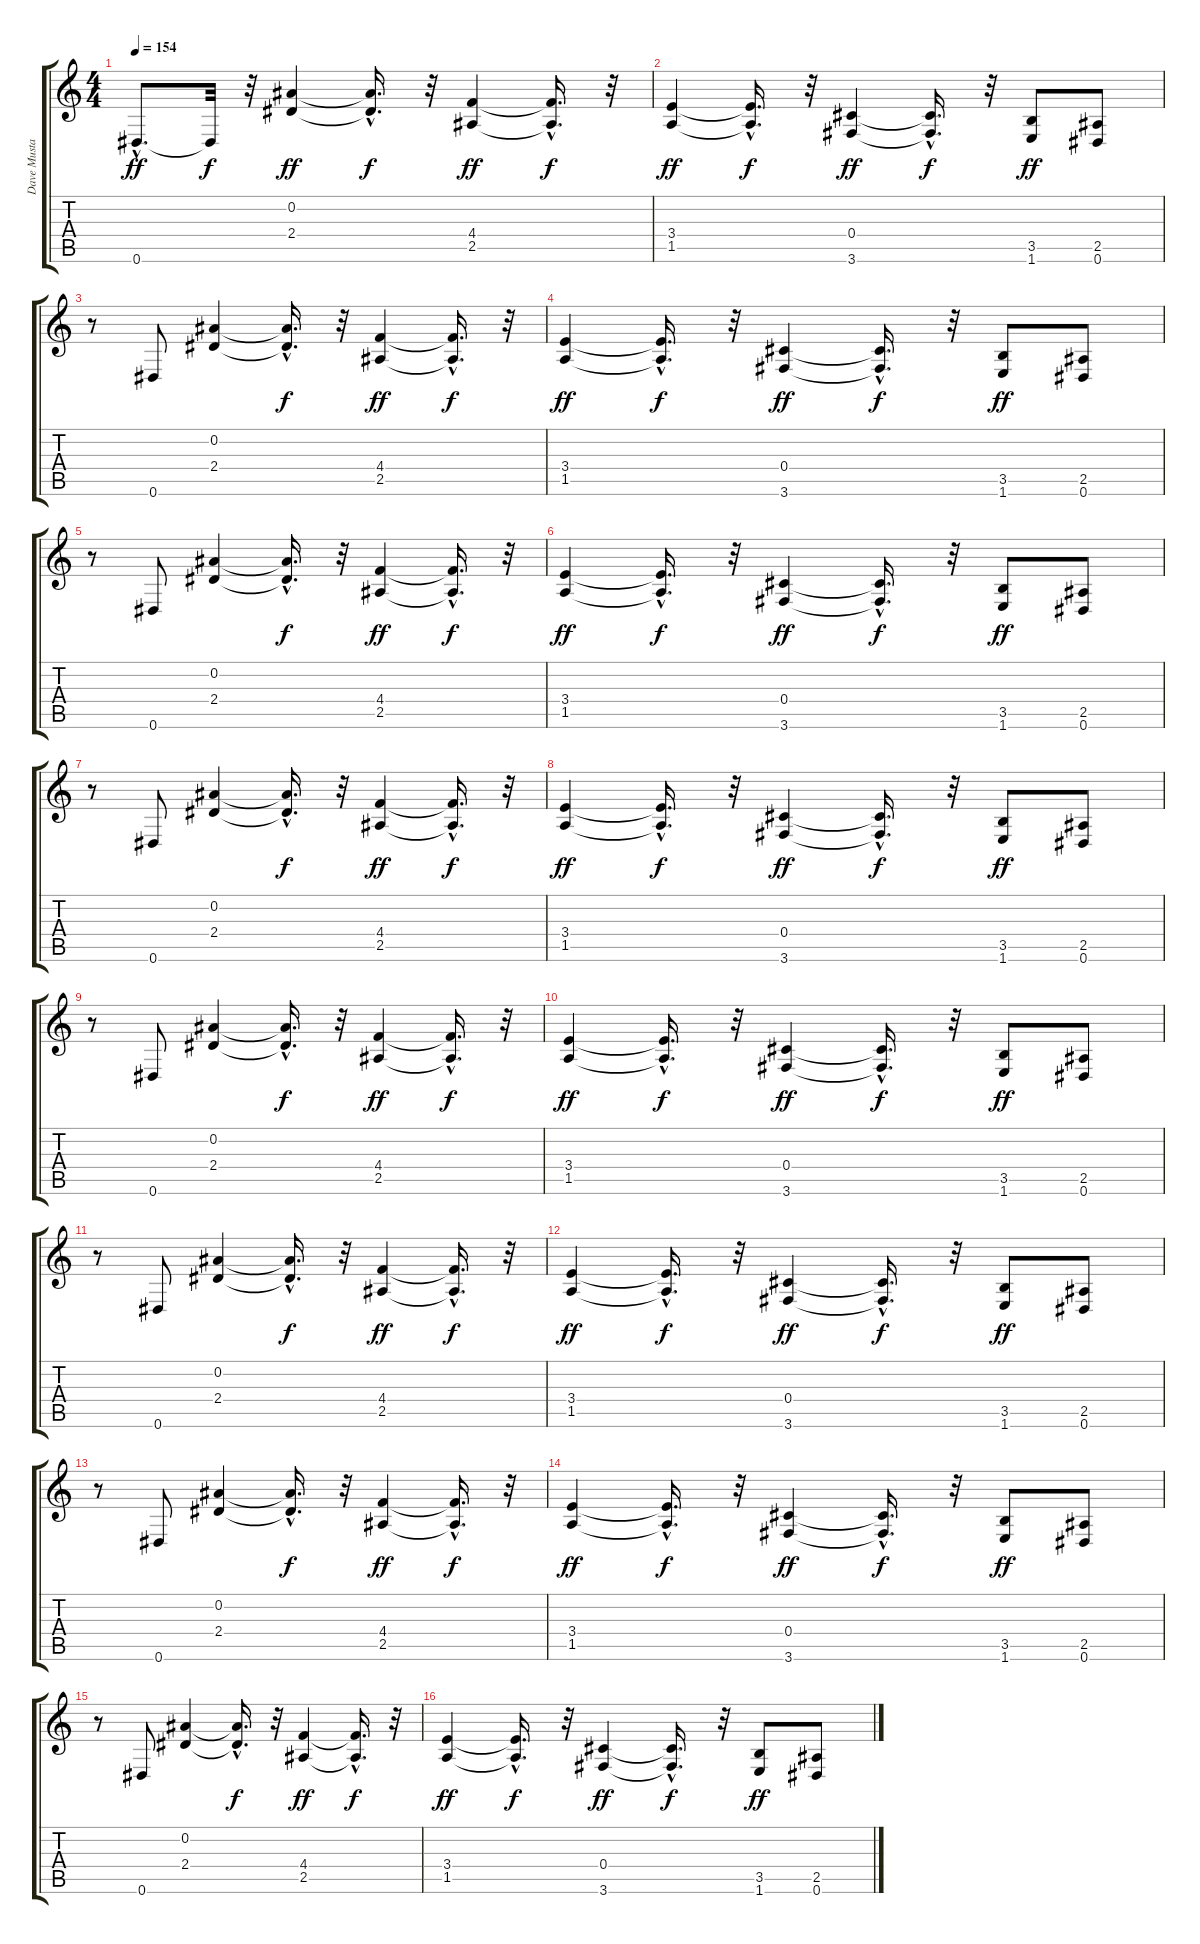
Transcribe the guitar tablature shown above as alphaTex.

\track ("Dave Mustaine" "Dave Musta") {instrument distortionguitar}
\staff {score tabs}
\tuning (Eb4 Bb3 Gb3 Db3 Ab2 Eb2) {hide}
\ts (4 4)
\tempo 154
\clef g2
\ks c
0.6{hac}.8{d dy ff} 0.6{t}.32{dy f} r.32 (0.2 2.4).4{dy ff} (0.2{hac t} 2.4{hac t}).16{d dy f} r.32 (4.4 2.5).4{dy ff} (4.4{hac t} 2.5{hac t}).16{d dy f} r.32 |
(3.4 1.5).4{dy ff} (3.4{hac t} 1.5{hac t}).16{d dy f} r.32 (0.4 3.6).4{dy ff} (0.4{hac t} 3.6{hac t}).16{d dy f} r.32 (3.5 1.6).8{dy ff} (2.5 0.6).8 |
r.8 0.6.8 (0.2 2.4).4 (0.2{hac t} 2.4{hac t}).16{d dy f} r.32 (4.4 2.5).4{dy ff} (4.4{hac t} 2.5{hac t}).16{d dy f} r.32 |
(3.4 1.5).4{dy ff} (3.4{hac t} 1.5{hac t}).16{d dy f} r.32 (0.4 3.6).4{dy ff} (0.4{hac t} 3.6{hac t}).16{d dy f} r.32 (3.5 1.6).8{dy ff} (2.5 0.6).8 |
r.8 0.6.8 (0.2 2.4).4 (0.2{hac t} 2.4{hac t}).16{d dy f} r.32 (4.4 2.5).4{dy ff} (4.4{hac t} 2.5{hac t}).16{d dy f} r.32 |
(3.4 1.5).4{dy ff} (3.4{hac t} 1.5{hac t}).16{d dy f} r.32 (0.4 3.6).4{dy ff} (0.4{hac t} 3.6{hac t}).16{d dy f} r.32 (3.5 1.6).8{dy ff} (2.5 0.6).8 |
r.8 0.6.8 (0.2 2.4).4 (0.2{hac t} 2.4{hac t}).16{d dy f} r.32 (4.4 2.5).4{dy ff} (4.4{hac t} 2.5{hac t}).16{d dy f} r.32 |
(3.4 1.5).4{dy ff} (3.4{hac t} 1.5{hac t}).16{d dy f} r.32 (0.4 3.6).4{dy ff} (0.4{hac t} 3.6{hac t}).16{d dy f} r.32 (3.5 1.6).8{dy ff} (2.5 0.6).8 |
r.8 0.6.8 (0.2 2.4).4 (0.2{hac t} 2.4{hac t}).16{d dy f} r.32 (4.4 2.5).4{dy ff} (4.4{hac t} 2.5{hac t}).16{d dy f} r.32 |
(3.4 1.5).4{dy ff} (3.4{hac t} 1.5{hac t}).16{d dy f} r.32 (0.4 3.6).4{dy ff} (0.4{hac t} 3.6{hac t}).16{d dy f} r.32 (3.5 1.6).8{dy ff} (2.5 0.6).8 |
r.8 0.6.8 (0.2 2.4).4 (0.2{hac t} 2.4{hac t}).16{d dy f} r.32 (4.4 2.5).4{dy ff} (4.4{hac t} 2.5{hac t}).16{d dy f} r.32 |
(3.4 1.5).4{dy ff} (3.4{hac t} 1.5{hac t}).16{d dy f} r.32 (0.4 3.6).4{dy ff} (0.4{hac t} 3.6{hac t}).16{d dy f} r.32 (3.5 1.6).8{dy ff} (2.5 0.6).8 |
r.8 0.6.8 (0.2 2.4).4 (0.2{hac t} 2.4{hac t}).16{d dy f} r.32 (4.4 2.5).4{dy ff} (4.4{hac t} 2.5{hac t}).16{d dy f} r.32 |
(3.4 1.5).4{dy ff} (3.4{hac t} 1.5{hac t}).16{d dy f} r.32 (0.4 3.6).4{dy ff} (0.4{hac t} 3.6{hac t}).16{d dy f} r.32 (3.5 1.6).8{dy ff} (2.5 0.6).8 |
r.8 0.6.8 (0.2 2.4).4 (0.2{hac t} 2.4{hac t}).16{d dy f} r.32 (4.4 2.5).4{dy ff} (4.4{hac t} 2.5{hac t}).16{d dy f} r.32 |
(3.4 1.5).4{dy ff} (3.4{hac t} 1.5{hac t}).16{d dy f} r.32 (0.4 3.6).4{dy ff} (0.4{hac t} 3.6{hac t}).16{d dy f} r.32 (3.5 1.6).8{dy ff} (2.5 0.6).8
